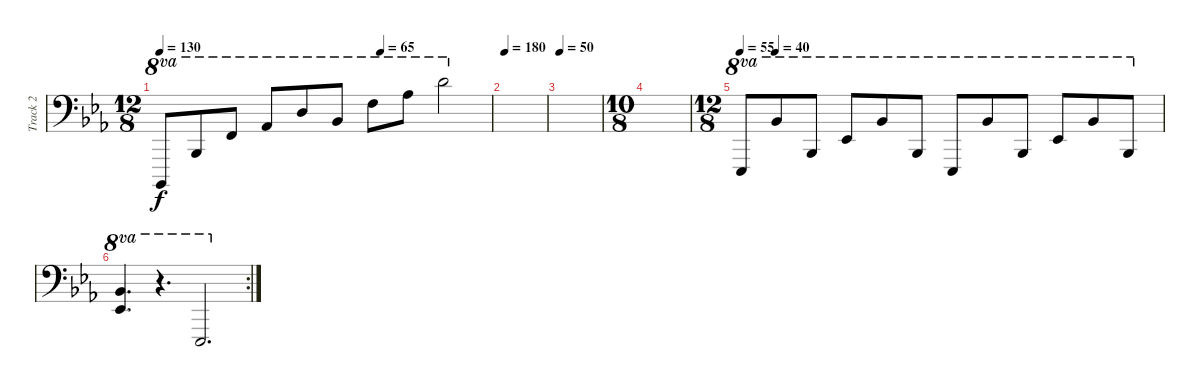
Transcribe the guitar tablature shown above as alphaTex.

\track ("Track 2" "Track 2") {instrument acousticgrandpiano}
\staff {score}
\tuning (G3 D2 A1 E1 C-1) {hide}
\ts (12 8)
\tempo 130
\tempo (65 0.6666666666666666)
\clef f4
\ks eb
6.4.8{ot 8va dy f} 8.2.8{ot 8va} 15.2.8{ot 8va} 18.2.8{ot 8va} 7.1.8{ot 8va} 3.1.8{ot 8va} 10.1.8{ot 8va} 13.1.8{ot 8va} 19.1.2{ot 8va} |
\tempo 180
|
\tempo 50
|
\ts (10 8)
|
\ts (12 8)
\tempo 55
\tempo (40 0.08333333333333333)
1.2.8{ot 8va} 3.1.8{ot 8va} 8.2.8{ot 8va} 13.2.8{ot 8va} 3.1.8{ot 8va} 8.2.8{ot 8va} 6.3.8{ot 8va} 3.1.8{ot 8va} 8.2.8{ot 8va} 13.2.8{ot 8va} 3.1.8{ot 8va} 8.2.8{ot 8va} |
\rc 2
(20.2 18.3).4{d ot 8va} r.4{d ot 8va} 11.4.2{d bd 240 ot 8va}
